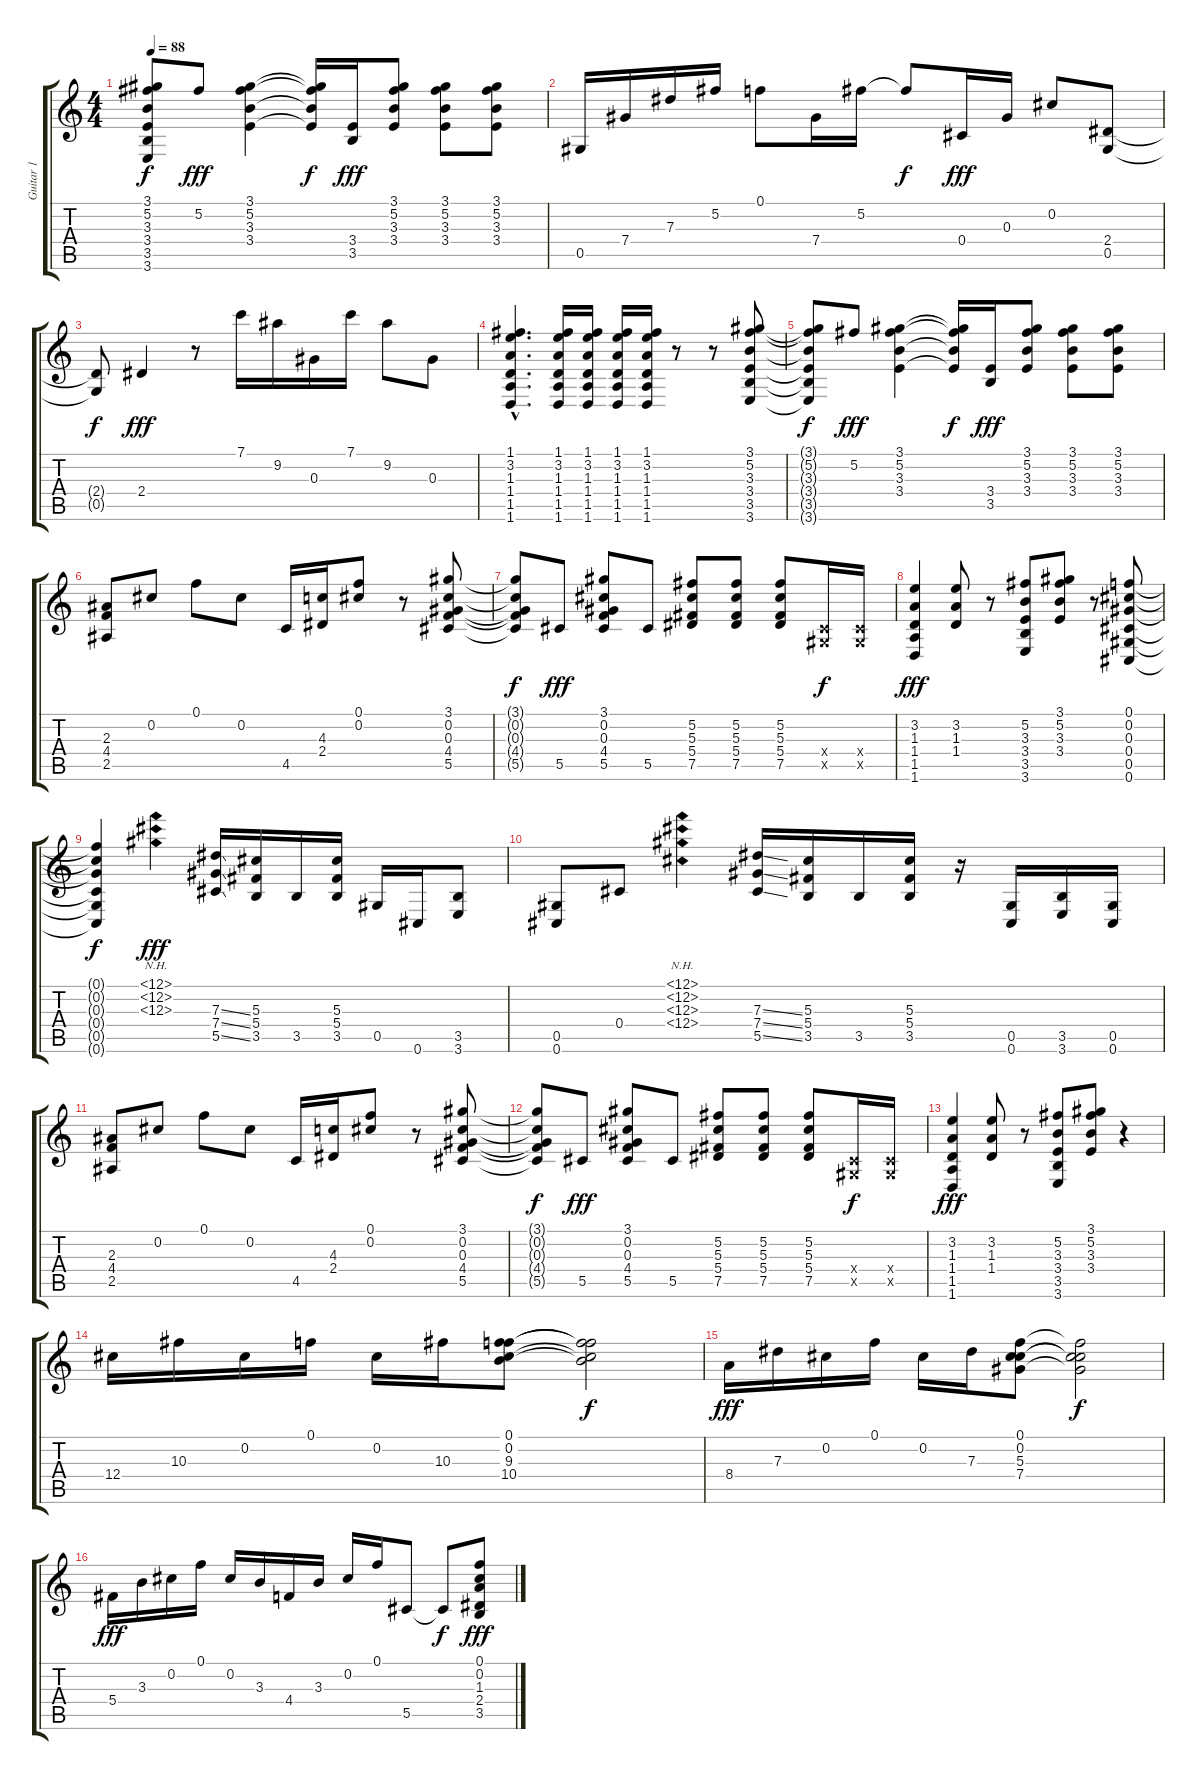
\track ("Guitar 1" "Guitar 1") {instrument acousticguitarsteel}
\staff {score tabs}
\tuning (F4 Db4 Ab3 Db3 Ab2 Db2) {hide}
\ts (4 4)
\tempo 88
\clef g2
\ks c
(3.1{t} 5.2{t} 3.3{t} 3.4{t} 3.5{t} 3.6{t}).8{dy f} 5.2.8{dy fff} (3.1 5.2 3.3 3.4).4 (3.1{t} 5.2{t} 3.3{t} 3.4{t}).16{dy f} (3.4 3.5).16{dy fff} (3.1 5.2 3.3 3.4).8 (3.1 5.2 3.3 3.4).8 (3.1 5.2 3.3 3.4).8 |
0.5.16 7.4.16 7.3.16 5.2.16 0.1.8 7.4.16 5.2.16 5.2{t}.8{dy f} 0.4.16{dy fff} 0.3.16 0.2.8 (2.4 0.5).8 |
(2.4{t} 0.5{t}).8{dy f} 2.4.4{dy fff} r.8 7.1.16 9.2.16 0.3.16 7.1.16 9.2.8 0.3.8 |
(1.1{hac} 3.2{hac} 1.3{hac} 1.4{hac} 1.5{hac} 1.6{hac}).4{d} (1.1 3.2 1.3 1.4 1.5 1.6).16 (1.1 3.2 1.3 1.4 1.5 1.6).16 (1.1 3.2 1.3 1.4 1.5 1.6).16 (1.1 3.2 1.3 1.4 1.5 1.6).16 r.8 r.8 (3.1 5.2 3.3 3.4 3.5 3.6).8 |
(3.1{t} 5.2{t} 3.3{t} 3.4{t} 3.5{t} 3.6{t}).8{dy f} 5.2.8{dy fff} (3.1 5.2 3.3 3.4).4 (3.1{t} 5.2{t} 3.3{t} 3.4{t}).16{dy f} (3.4 3.5).16{dy fff} (3.1 5.2 3.3 3.4).8 (3.1 5.2 3.3 3.4).8 (3.1 5.2 3.3 3.4).8 |
(2.3 4.4 2.5).8 0.2.8 0.1.8 0.2.8 4.5.16 (4.3 2.4).16 (0.1 0.2).8 r.8 (3.1 0.2 0.3 4.4 5.5).8 |
(3.1{t} 0.2{t} 0.3{t} 4.4{t} 5.5{t}).8{dy f} 5.5.8{dy fff} (3.1 0.2 0.3 4.4 5.5).8 5.5.8 (5.2 5.3 5.4 7.5).8 (5.2 5.3 5.4 7.5).8 (5.2 5.3 5.4 7.5).8 (0.4{x} 0.5{x}).16{dy f} (0.4{x} 0.5{x}).16 |
(3.2 1.3 1.4 1.5 1.6).4{dy fff} (3.2 1.3 1.4).8 r.8 (5.2 3.3 3.4 3.5 3.6).8 (3.1 5.2 3.3 3.4).8 r.8 (0.1 0.2 0.3 0.4 0.5 0.6).8 |
(0.1{t} 0.2{t} 0.3{t} 0.4{t} 0.5{t} 0.6{t}).4{dy f} (12.1{nh} 12.2{nh} 12.3{nh}).4{dy fff} (7.3{ss} 7.4{ss} 5.5{ss}).16 (5.3 5.4 3.5).16 3.5.16 (5.3 5.4 3.5).16 0.5.16 0.6.16 (3.5 3.6).8 |
(0.5 0.6).8 0.4.8 (12.1{nh} 12.2{nh} 12.3{nh} 12.4{nh}).4 (7.3{ss} 7.4{ss} 5.5{ss}).16 (5.3 5.4 3.5).16 3.5.16 (5.3 5.4 3.5).16 r.16 (0.5 0.6).16 (3.5 3.6).16 (0.5 0.6).16 |
(2.3 4.4 2.5).8 0.2.8 0.1.8 0.2.8 4.5.16 (4.3 2.4).16 (0.1 0.2).8 r.8 (3.1 0.2 0.3 4.4 5.5).8 |
(3.1{t} 0.2{t} 0.3{t} 4.4{t} 5.5{t}).8{dy f} 5.5.8{dy fff} (3.1 0.2 0.3 4.4 5.5).8 5.5.8 (5.2 5.3 5.4 7.5).8 (5.2 5.3 5.4 7.5).8 (5.2 5.3 5.4 7.5).8 (0.4{x} 0.5{x}).16{dy f} (0.4{x} 0.5{x}).16 |
(3.2 1.3 1.4 1.5 1.6).4{dy fff} (3.2 1.3 1.4).8 r.8 (5.2 3.3 3.4 3.5 3.6).8 (3.1 5.2 3.3 3.4).8 r.4 |
12.4.16 10.3.16 0.2.16 0.1.16 0.2.16 10.3.16 (0.1 0.2 9.3 10.4).8 (0.1{t} 0.2{t} 9.3{t} 10.4{t}).2{dy f} |
8.4.16{dy fff} 7.3.16 0.2.16 0.1.16 0.2.16 7.3.16 (0.1 0.2 5.3 7.4).8 (0.1{t} 0.2{t} 5.3{t} 7.4{t}).2{dy f} |
5.4.16{dy fff} 3.3.16 0.2.16 0.1.16 0.2.16 3.3.16 4.4.16 3.3.16 0.2.16 0.1.16 5.5.8 5.5{t}.8{dy f} (0.1 0.2 1.3 2.4 3.5).8{dy fff}
